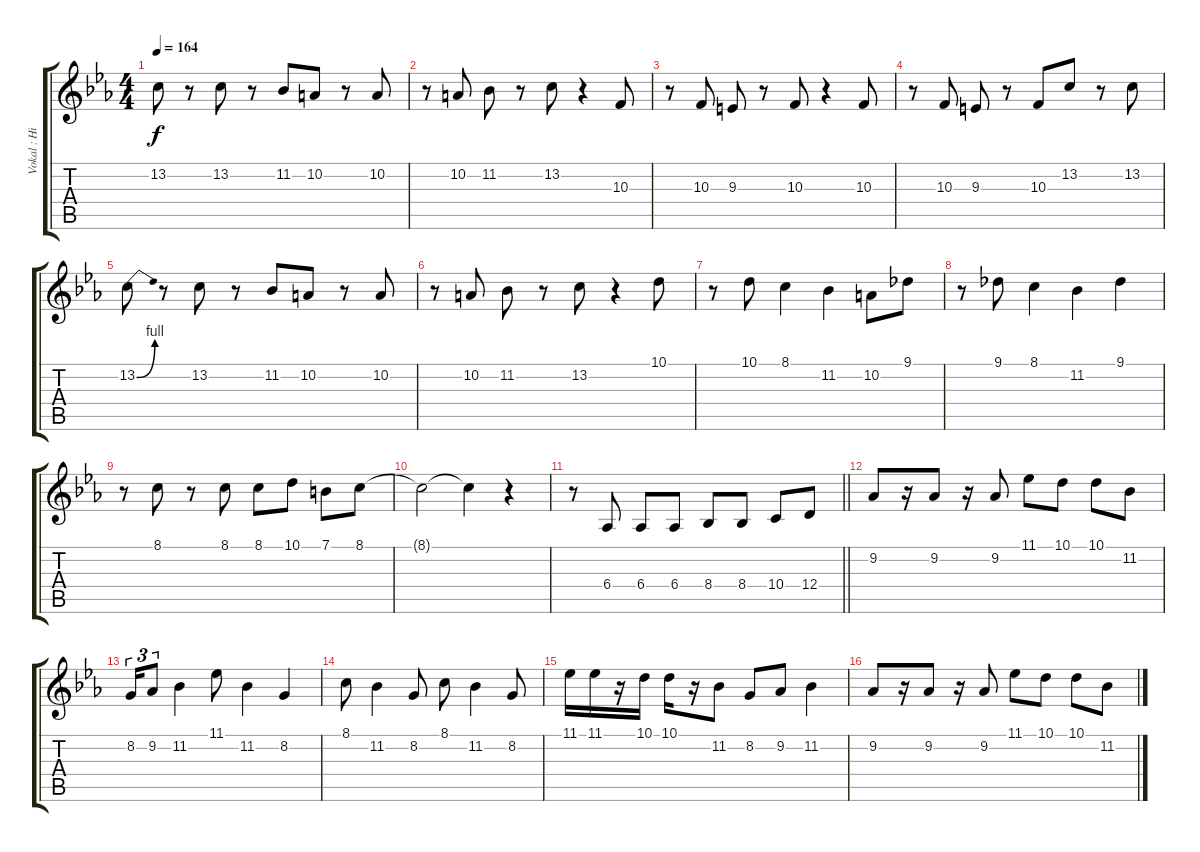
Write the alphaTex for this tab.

\track ("Vokal : Hirasawa Yui - Cwan" "Vokal : Hi") {instrument lead2sawtooth}
\staff {score tabs}
\tuning (E4 B3 G3 D3 A2 E2) {hide}
\ts (4 4)
\tempo 164
\clef g2
\ks eb
13.2.8{dy f} r.8 13.2.8 r.8 11.2.8 10.2.8 r.8 10.2.8 |
r.8 10.2.8 11.2.8 r.8 13.2.8 r.4 10.3.8 |
r.8 10.3.8 9.3.8 r.8 10.3.8 r.4 10.3.8 |
r.8 10.3.8 9.3.8 r.8 10.3.8 13.2.8 r.8 13.2.8 |
13.2{be (bend 0 0 60 4)}.8 r.8 13.2.8 r.8 11.2.8 10.2.8 r.8 10.2.8 |
r.8 10.2.8 11.2.8 r.8 13.2.8 r.4 10.1.8 |
r.8 10.1.8 8.1.4 11.2.4 10.2.8 9.1.8 |
r.8 9.1.8 8.1.4 11.2.4 9.1.4 |
r.8 8.1.8 r.8 8.1.8 8.1.8 10.1.8 7.1.8 8.1.8 |
8.1{t}.2 8.1{t}.4 r.4 |
\barLineRight lightlight
r.8 6.4.8 6.4.8 6.4.8 8.4.8 8.4.8 10.4.8 12.4.8 |
9.2.8 r.16 9.2.8 r.16 9.2.8 11.1.8 10.1.8 10.1.8 11.2.8 |
8.2.16{tu (3 2)} 9.2.8{tu (3 2)} 11.2.4 11.1.8 11.2.4 8.2.4 |
8.1.8 11.2.4 8.2.8 8.1.8 11.2.4 8.2.8 |
11.1.16 11.1.16 r.16 10.1.16 10.1.16 r.16 11.2.8 8.2.8 9.2.8 11.2.4 |
9.2.8 r.16 9.2.8 r.16 9.2.8 11.1.8 10.1.8 10.1.8 11.2.8
